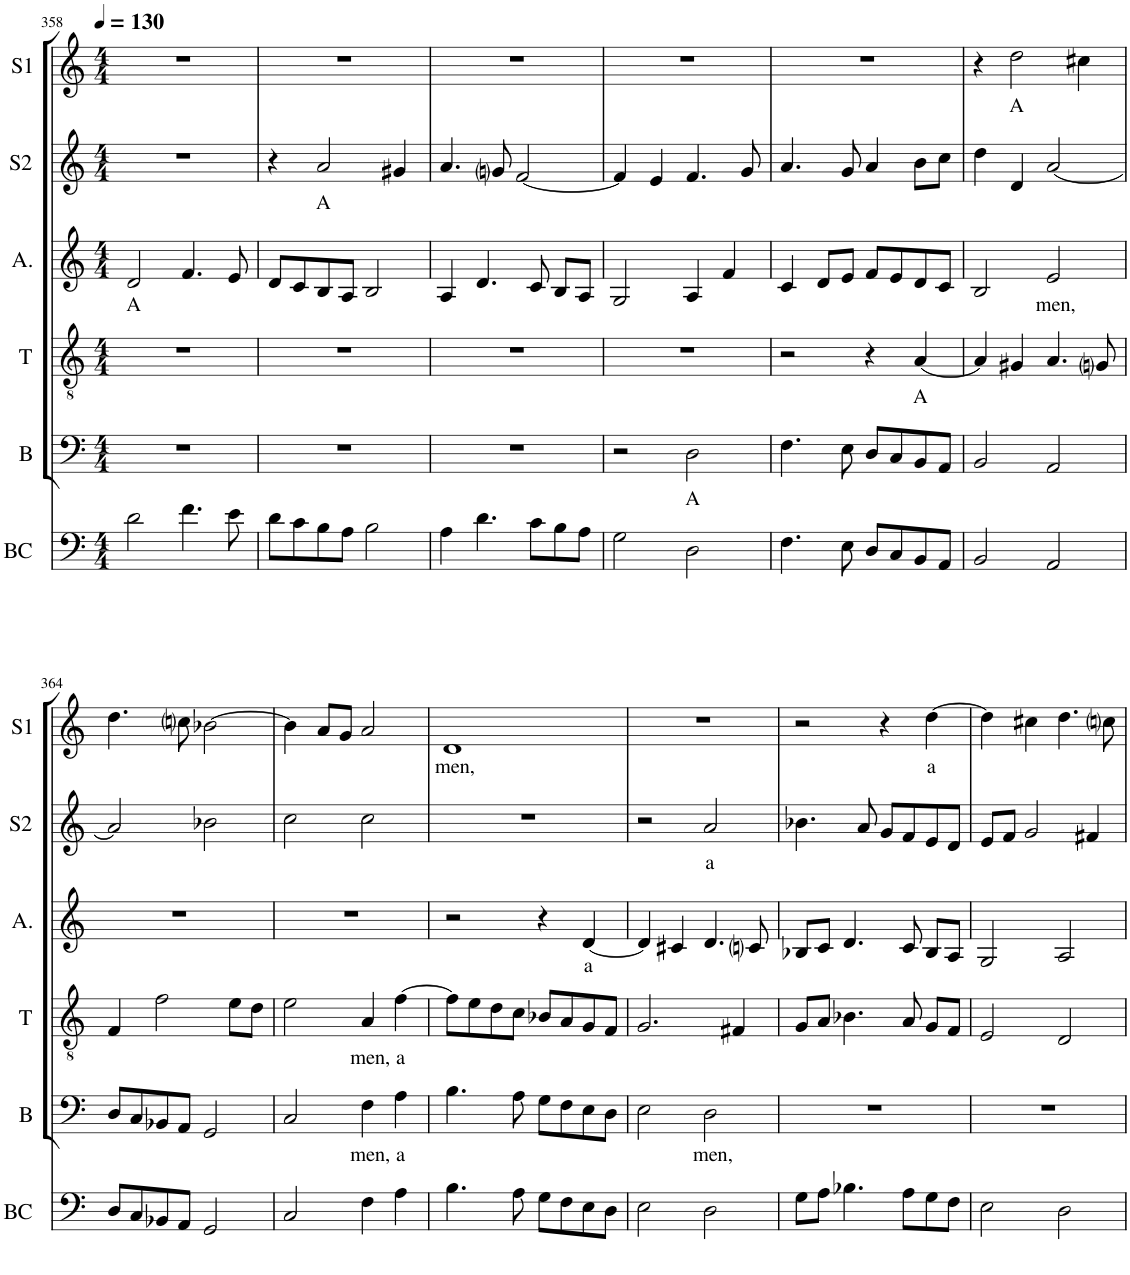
**kern	**kern	**text	**kern	**text	**kern	**text	**kern	**text	**kern	**text
*part6	*part5	*part5	*part4	*part4	*part3	*part3	*part2	*part2	*part1	*part1
*staff6	*staff5	*staff5	*staff4	*staff4	*staff3	*staff3	*staff2	*staff2	*staff1	*staff1
*I"BC	*I"B	*	*I"T	*	*I"Alto	*	*I"S2	*	*I"S1	*
*I'BC	*I'B	*	*I'T	*	*I'A.	*	*I'S2	*	*I'S1	*
!!LO:PB:g=z
*clefF4	*clefF4	*	*clefGv2	*	*clefG2	*	*clefG2	*	*clefG2	*
*k[]	*k[]	*	*k[]	*	*k[]	*	*k[]	*	*k[]	*
*M4/4	*M4/4	*	*M4/4	*	*M4/4	*	*M4/4	*	*M4/4	*
*MM130	*MM130	*	*MM130	*	*MM130	*	*MM130	*	*MM130	*
=358	=358	=358	=358	=358	=358	=358	=358	=358	=358	=358
!	!	!	!	!	!	!LO:LY:b	!	!	!	!
2d\	1r	.	1r	.	2d/	A	1r	.	1r	.
4.f\	.	.	.	.	4.f/	.	.	.	.	.
8e\	.	.	.	.	8e/	.	.	.	.	.
=359	=359	=359	=359	=359	=359	=359	=359	=359	=359	=359
8d\L	1r	.	1r	.	8d/L	.	4r	.	1r	.
8c\	.	.	.	.	8c/	.	.	.	.	.
!	!	!	!	!	!	!	!	!LO:LY:b	!	!
8B\	.	.	.	.	8B/	.	2a/	A	.	.
8A\J	.	.	.	.	8A/J	.	.	.	.	.
2B\	.	.	.	.	2B/	.	.	.	.	.
.	.	.	.	.	.	.	4g#X/	.	.	.
=360	=360	=360	=360	=360	=360	=360	=360	=360	=360	=360
4A\	1r	.	1r	.	4A/	.	4.a/	.	1r	.
4.d\	.	.	.	.	4.d/	.	.	.	.	.
.	.	.	.	.	.	.	8gni/	.	.	.
.	.	.	.	.	.	.	[2f/	.	.	.
8c\L	.	.	.	.	8c/	.	.	.	.	.
8B\	.	.	.	.	8B/L	.	.	.	.	.
8A\J	.	.	.	.	8A/J	.	.	.	.	.
=361	=361	=361	=361	=361	=361	=361	=361	=361	=361	=361
2G\	2r	.	1r	.	2G/	.	4f/]	.	1r	.
.	.	.	.	.	.	.	4e/	.	.	.
!	!	!LO:LY:b	!	!	!	!	!	!	!	!
2D\	2D\	A	.	.	4A/	.	4.f/	.	.	.
.	.	.	.	.	4f/	.	.	.	.	.
.	.	.	.	.	.	.	8g/	.	.	.
=362	=362	=362	=362	=362	=362	=362	=362	=362	=362	=362
4.F\	4.F\	.	2r	.	4c/	.	4.a/	.	1r	.
.	.	.	.	.	8d/L	.	.	.	.	.
8E\	8E\	.	.	.	8e/J	.	8g/	.	.	.
8D/L	8D/L	.	4r	.	8f/L	.	4a/	.	.	.
8C/	8C/	.	.	.	8e/	.	.	.	.	.
!	!	!	!	!LO:LY:b	!	!	!	!	!	!
8BB/	8BB/	.	[4A/	A	8d/	.	8b\L	.	.	.
8AA/J	8AA/J	.	.	.	8c/J	.	8cc\J	.	.	.
=363	=363	=363	=363	=363	=363	=363	=363	=363	=363	=363
2BB/	2BB/	.	4A/]	.	2B/	.	4dd\	.	4r	.
!	!	!	!	!	!	!	!	!	!	!LO:LY:b
.	.	.	4G#X/	.	.	.	4d/	.	2dd\	A
!	!	!	!	!	!	!LO:LY:b	!	!	!	!
2AA/	2AA/	.	4.A/	.	2e/	men,	[2a/	.	.	.
.	.	.	.	.	.	.	.	.	4cc#X\	.
.	.	.	8Gni/	.	.	.	.	.	.	.
!!LO:LB:g=z
=364	=364	=364	=364	=364	=364	=364	=364	=364	=364	=364
8D/L	8D/L	.	4F/	.	1r	.	2a/]	.	4.dd\	.
8C/	8C/	.	.	.	.	.	.	.	.	.
8BB-X/	8BB-X/	.	2f\	.	.	.	.	.	.	.
8AA/J	8AA/J	.	.	.	.	.	.	.	8ccni\	.
2GG/	2GG/	.	.	.	.	.	2b-X\	.	[2b-X\	.
.	.	.	8e\L	.	.	.	.	.	.	.
.	.	.	8d\J	.	.	.	.	.	.	.
=365	=365	=365	=365	=365	=365	=365	=365	=365	=365	=365
2C/	2C/	.	2e\	.	1r	.	2cc\	.	4b-\]	.
.	.	.	.	.	.	.	.	.	8a/L	.
.	.	.	.	.	.	.	.	.	8g/J	.
!	!	!LO:LY:b	!	!LO:LY:b	!	!	!	!	!	!
4F\	4F\	men,	4A/	men,	.	.	2cc\	.	2a/	.
!	!	!LO:LY:b	!	!LO:LY:b	!	!	!	!	!	!
4A\	4A\	a	[4f\	a	.	.	.	.	.	.
=366	=366	=366	=366	=366	=366	=366	=366	=366	=366	=366
!	!	!	!	!	!	!	!	!	!	!LO:LY:b
4.B\	4.B\	.	8f\L]	.	2r	.	1r	.	1d	men,
.	.	.	8e\	.	.	.	.	.	.	.
.	.	.	8d\	.	.	.	.	.	.	.
8A\	8A\	.	8c\J	.	.	.	.	.	.	.
8G\L	8G\L	.	8B-X/L	.	4r	.	.	.	.	.
8F\	8F\	.	8A/	.	.	.	.	.	.	.
!	!	!	!	!	!	!LO:LY:b	!	!	!	!
8E\	8E\	.	8G/	.	[4d/	a	.	.	.	.
8D\J	8D\J	.	8F/J	.	.	.	.	.	.	.
=367	=367	=367	=367	=367	=367	=367	=367	=367	=367	=367
2E\	2E\	.	2.G/	.	4d/]	.	2r	.	1r	.
.	.	.	.	.	4c#X/	.	.	.	.	.
!	!	!LO:LY:b	!	!	!	!	!	!LO:LY:b	!	!
2D\	2D\	men,	.	.	4.d/	.	2a/	a	.	.
.	.	.	4F#X/	.	.	.	.	.	.	.
.	.	.	.	.	8cni/	.	.	.	.	.
=368	=368	=368	=368	=368	=368	=368	=368	=368	=368	=368
8G\L	1r	.	8G/L	.	8B-X/L	.	4.b-X\	.	2r	.
8A\J	.	.	8A/J	.	8c/J	.	.	.	.	.
4.B-X\	.	.	4.B-X\	.	4.d/	.	.	.	.	.
.	.	.	.	.	.	.	8a/	.	.	.
.	.	.	.	.	.	.	8g/L	.	4r	.
8A\L	.	.	8A/	.	8c/	.	8f/	.	.	.
!	!	!	!	!	!	!	!	!	!	!LO:LY:b
8G\	.	.	8G/L	.	8B-/L	.	8e/	.	[4dd\	a
8F\J	.	.	8F/J	.	8A/J	.	8d/J	.	.	.
=369	=369	=369	=369	=369	=369	=369	=369	=369	=369	=369
2E\	1r	.	2E/	.	2G/	.	8e/L	.	4dd\]	.
.	.	.	.	.	.	.	8f/J	.	.	.
.	.	.	.	.	.	.	2g/	.	4cc#X\	.
2D\	.	.	2D/	.	2A/	.	.	.	4.dd\	.
.	.	.	.	.	.	.	4f#X/	.	.	.
.	.	.	.	.	.	.	.	.	8ccni\	.
=	=	=	=	=	=	=	=	=	=	=
*-	*-	*-	*-	*-	*-	*-	*-	*-	*-	*-
